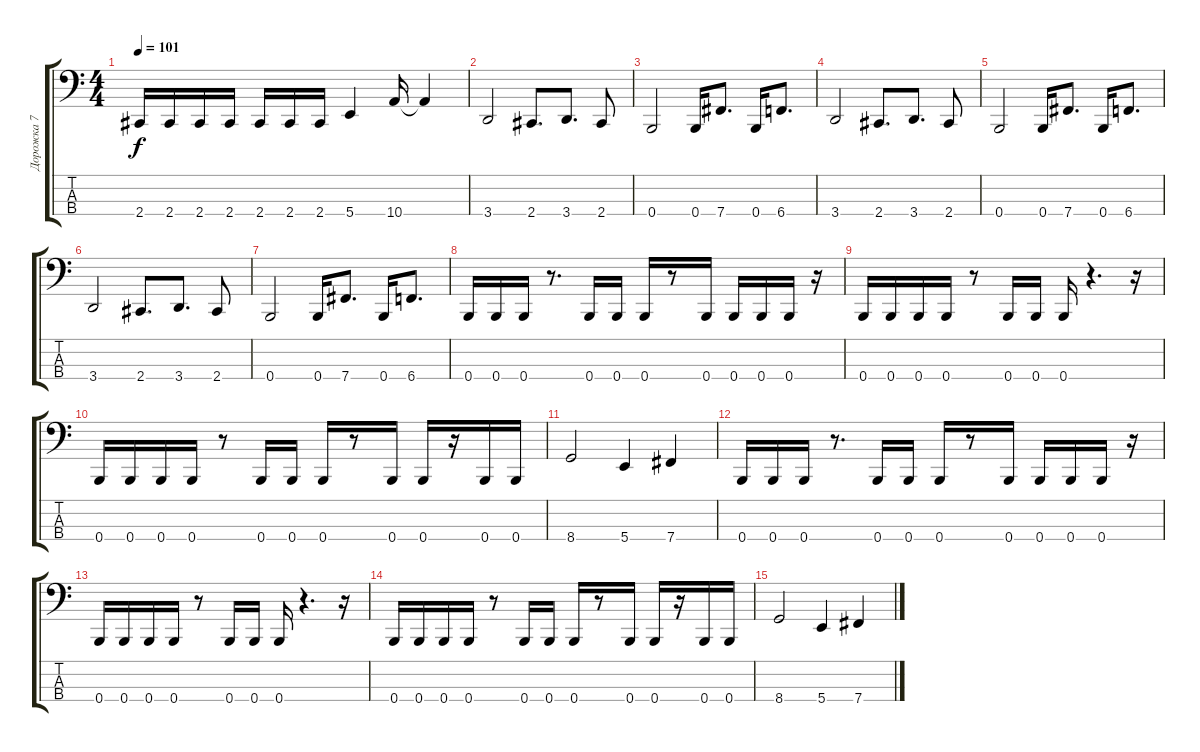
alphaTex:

\track ("Дорожка 7" "Дорожка 7") {instrument electricbasspick}
\staff {score tabs}
\tuning (E2 B1 Gb1 B0) {hide}
\ts (4 4)
\tempo 101
\clef f4
\ks c
2.4.16{dy f} 2.4.16 2.4.16 2.4.16 2.4.16 2.4.16 2.4.16 5.4.4 10.4.16 10.4{t}.4 |
3.4.2 2.4.8{d} 3.4.8{d} 2.4.8 |
0.4.2 0.4.16 7.4.8{d} 0.4.16 6.4.8{d} |
3.4.2 2.4.8{d} 3.4.8{d} 2.4.8 |
0.4.2 0.4.16 7.4.8{d} 0.4.16 6.4.8{d} |
3.4.2 2.4.8{d} 3.4.8{d} 2.4.8 |
0.4.2 0.4.16 7.4.8{d} 0.4.16 6.4.8{d} |
0.4.16 0.4.16 0.4.16 r.8{d} 0.4.16 0.4.16 0.4.16 r.8 0.4.16 0.4.16 0.4.16 0.4.16 r.16 |
0.4.16 0.4.16 0.4.16 0.4.16 r.8 0.4.16 0.4.16 0.4.16 r.4{d} r.16 |
0.4.16 0.4.16 0.4.16 0.4.16 r.8 0.4.16 0.4.16 0.4.16 r.8 0.4.16 0.4.16 r.16 0.4.16 0.4.16 |
8.4.2 5.4.4 7.4.4 |
0.4.16 0.4.16 0.4.16 r.8{d} 0.4.16 0.4.16 0.4.16 r.8 0.4.16 0.4.16 0.4.16 0.4.16 r.16 |
0.4.16 0.4.16 0.4.16 0.4.16 r.8 0.4.16 0.4.16 0.4.16 r.4{d} r.16 |
0.4.16 0.4.16 0.4.16 0.4.16 r.8 0.4.16 0.4.16 0.4.16 r.8 0.4.16 0.4.16 r.16 0.4.16 0.4.16 |
8.4.2 5.4.4 7.4.4
